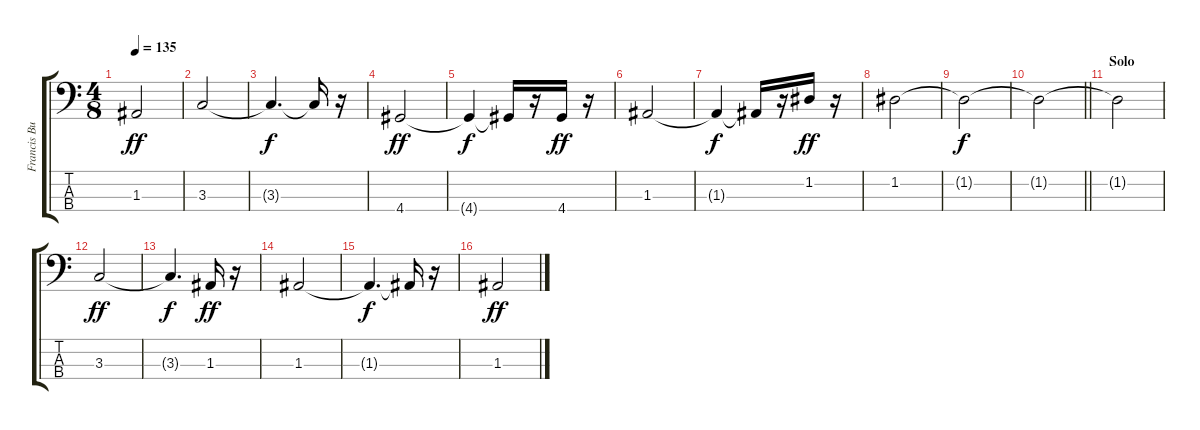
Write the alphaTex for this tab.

\track ("Francis Buchholz" "Francis Bu") {instrument electricbassfinger}
\staff {score tabs}
\tuning (G2 D2 A1 E1) {hide}
\ts (4 8)
\tempo 135
\clef f4
\ks c
1.3.2{dy ff} |
3.3.2 |
3.3{t}.4{d dy f} 3.3{t}.16 r.16 |
4.4.2{dy ff} |
4.4{t}.4{dy f} 4.4{t}.16 r.16 4.4.16{dy ff} r.16 |
1.3.2 |
1.3{t}.4{dy f} 1.3{t}.16 r.16 1.2.16{dy ff} r.16 |
1.2.2 |
1.2{t}.2{dy f} |
\barLineRight lightlight
1.2{t}.2 |
\section ("" "Solo")
1.2{t}.2 |
3.3.2{dy ff} |
3.3{t}.4{d dy f} 1.3.16{dy ff} r.16 |
1.3.2 |
1.3{t}.4{d dy f} 1.3{t}.16 r.16 |
1.3.2{dy ff}
